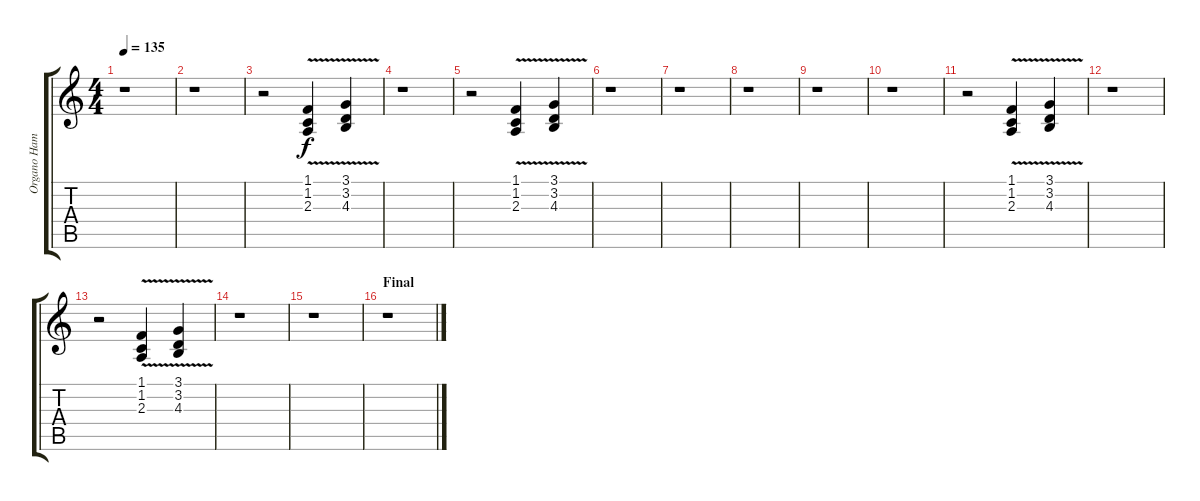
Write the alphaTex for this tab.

\track ("Organo Hammond" "Organo Ham") {instrument drawbarorgan}
\staff {score tabs}
\tuning (E4 B3 G3 D3 A2 E2) {hide}
\ts (4 4)
\tempo 135
\clef g2
\ks c
r.1{dy f} |
r.1 |
r.2 (1.1{v} 1.2 2.3).4 (3.1{v} 3.2 4.3).4 |
r.1 |
r.2 (1.1{v} 1.2 2.3).4 (3.1{v} 3.2 4.3).4 |
r.1 |
r.1 |
r.1 |
r.1 |
r.1 |
r.2 (1.1{v} 1.2 2.3).4 (3.1{v} 3.2 4.3).4 |
r.1 |
r.2 (1.1{v} 1.2 2.3).4 (3.1{v} 3.2 4.3).4 |
r.1 |
r.1 |
\section ("" "Final")
r.1
